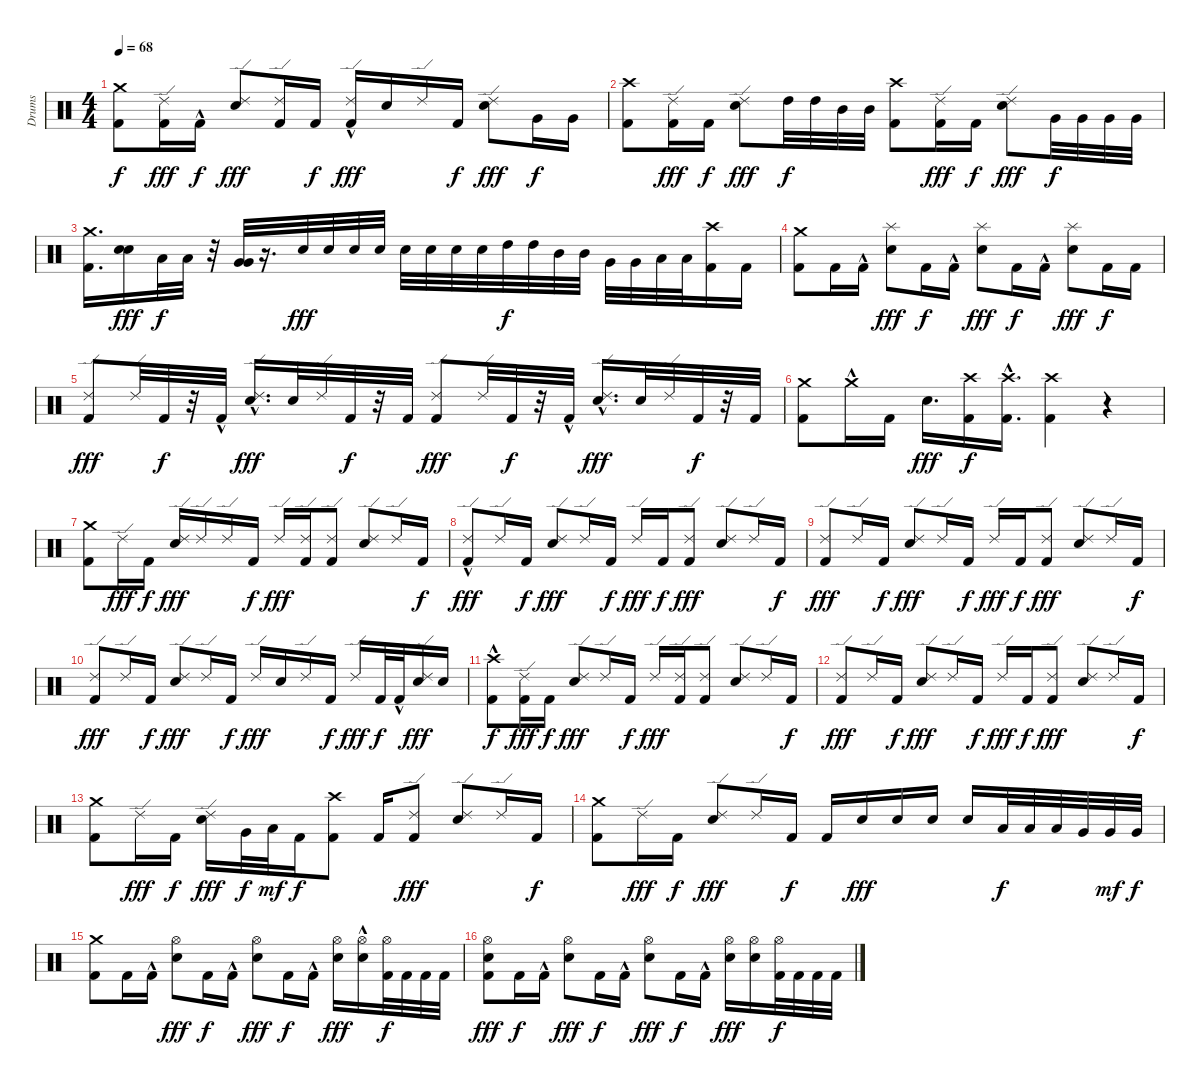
\track ("Drums" "Drums") {instrument percussion}
\staff {score}
\articulation defaults
\ts (4 4)
\tempo 68
\clef neutral
\ks c
("Crash medium (hit)" "Kick (hit) 2").8{dy f} ("Ride (edge) 2" "Kick (hit) 2").16{dy fff} "Kick (hit) 2"{hac}.16{dy f} ("Ride (edge) 2" "Snare (hit) 2").8{dy fff} ("Ride (edge) 2" "Kick (hit) 2").16 "Kick (hit) 2".16{dy f} ("Ride (edge) 2" "Kick (hit) 2"{hac}).16{dy fff} "Snare (hit) 2".16 "Ride (edge) 2".16 "Kick (hit) 2".16{dy f} ("Ride (edge) 2" "Snare (hit) 2").8{dy fff} "Very Low Tom (hit)".16{dy f} "Very Low Tom (hit)".16 |
("Crash high (hit)" "Kick (hit) 2").8 ("Ride (edge) 2" "Kick (hit) 2").16{dy fff} "Kick (hit) 2".16{dy f} ("Snare (hit) 2" "Ride (edge) 2").8{dy fff} "High Tom (hit)".32{dy f} "High Tom (hit)".32 "Mid Tom (hit)".32 "Mid Tom (hit)".32 ("Crash high (hit)" "Kick (hit) 2").8 ("Ride (edge) 2" "Kick (hit) 2").16{dy fff} "Kick (hit) 2".16{dy f} ("Snare (hit) 2" "Ride (edge) 2").8{dy fff} "Very Low Tom (hit)".32{dy f} "Very Low Tom (hit)".32 "Very Low Tom (hit)".32 "Very Low Tom (hit)".32 |
("Crash medium (hit)" "Kick (hit) 2").16{d} ("Snare (hit) 2" "Snare (hit) 2").16{dy fff} "Low Tom (hit)".32{dy f} "Low Tom (hit)".32 r.32 ("Very Low Tom (hit)" "Very Low Tom (hit)").32 r.16{d} "Snare (hit) 2".32{dy fff} "Snare (hit) 2".32 "Snare (hit) 2".32 "Snare (hit) 2".32 "Snare (hit) 2".32 "Snare (hit) 2".32 "Snare (hit) 2".32 "Snare (hit) 2".32 "High Tom (hit)".32{dy f} "High Tom (hit)".32 "Mid Tom (hit)".32 "Mid Tom (hit)".32 "Very Low Tom (hit)".32 "Very Low Tom (hit)".32 "Low Floor Tom (hit)".32 "Low Floor Tom (hit)".32 ("Crash high (hit)" "Kick (hit) 2").16 "Kick (hit) 2".16 |
("Crash medium (hit)" "Kick (hit) 2").8 "Kick (hit) 2".16 "Kick (hit) 2"{hac}.16 ("Snare (hit) 2" "Splash (hit)").8{dy fff} "Kick (hit) 2".16{dy f} "Kick (hit) 2"{hac}.16 ("Snare (hit) 2" "Splash (hit)").8{dy fff} "Kick (hit) 2".16{dy f} "Kick (hit) 2"{hac}.16 ("Snare (hit) 2" "Splash (hit)").8{dy fff} "Kick (hit) 2".16{dy f} "Kick (hit) 2".16 |
("Ride (edge) 2" "Kick (hit) 2").8{dy fff} "Ride (edge) 2".32 "Kick (hit) 2".32{dy f} r.32 "Kick (hit) 2"{hac}.32 ("Ride (edge) 2" "Snare (hit) 2"{hac}).16{d dy fff} "Snare (hit) 2".32 "Ride (edge) 2".32 "Kick (hit) 2".32{dy f} r.32 "Kick (hit) 2".32 ("Ride (edge) 2" "Kick (hit) 2").8{dy fff} "Ride (edge) 2".32 "Kick (hit) 2".32{dy f} r.32 "Kick (hit) 2"{hac}.32 ("Ride (edge) 2" "Snare (hit) 2"{hac}).16{d dy fff} "Snare (hit) 2".32 "Ride (edge) 2".32 "Kick (hit) 2".32{dy f} r.32 "Kick (hit) 2".32 |
("Crash medium (hit)" "Kick (hit) 2").8 "Crash medium (hit)"{hac}.16 "Kick (hit) 2".16 "Snare (hit) 2".16{d dy fff} ("Crash high (hit)" "Kick (hit) 2").16{dy f} ("Crash high (hit)"{hac} "Kick (hit) 2").16{d} ("Crash high (hit)" "Kick (hit) 2").4 r.4 |
("Crash medium (hit)" "Kick (hit) 2").8{volume 16} "Ride (edge) 2".16{dy fff} "Kick (hit) 2".16{dy f} ("Snare (hit) 2" "Ride (edge) 2").16{dy fff} "Ride (edge) 2".16 "Ride (edge) 2".16 "Kick (hit) 2".16{dy f} "Ride (edge) 2".16{dy fff} ("Ride (edge) 2" "Kick (hit) 2").16 ("Ride (edge) 2" "Kick (hit) 2").8 ("Snare (hit) 2" "Ride (edge) 2").8 "Ride (edge) 2".16 "Kick (hit) 2".16{dy f} |
("Ride (edge) 2" "Kick (hit) 2"{hac}).8{dy fff} "Ride (edge) 2".16 "Kick (hit) 2".16{dy f} ("Snare (hit) 2" "Ride (edge) 2").8{dy fff} "Ride (edge) 2".16 "Kick (hit) 2".16{dy f} "Ride (edge) 2".16{dy fff} "Kick (hit) 2".16{dy f} ("Ride (edge) 2" "Kick (hit) 2").8{dy fff} ("Snare (hit) 2" "Ride (edge) 2").8 "Ride (edge) 2".16 "Kick (hit) 2".16{dy f} |
("Ride (edge) 2" "Kick (hit) 2").8{dy fff} "Ride (edge) 2".16 "Kick (hit) 2".16{dy f} ("Snare (hit) 2" "Ride (edge) 2").8{dy fff} "Ride (edge) 2".16 "Kick (hit) 2".16{dy f} "Ride (edge) 2".16{dy fff} "Kick (hit) 2".16{dy f} ("Ride (edge) 2" "Kick (hit) 2").8{dy fff} ("Snare (hit) 2" "Ride (edge) 2").8 "Ride (edge) 2".16 "Kick (hit) 2".16{dy f} |
("Ride (edge) 2" "Kick (hit) 2").8{dy fff} "Ride (edge) 2".16 "Kick (hit) 2".16{dy f} ("Snare (hit) 2" "Ride (edge) 2").8{dy fff} "Ride (edge) 2".16 "Kick (hit) 2".16{dy f} "Ride (edge) 2".16{dy fff} "Snare (hit) 2".16 "Ride (edge) 2".16 "Kick (hit) 2".16{dy f} "Ride (edge) 2".16{dy fff} "Kick (hit) 2".32{dy f} "Kick (hit) 2"{hac}.32 ("Ride (edge) 2" "Snare (hit) 2").16{dy fff} "Snare (hit) 2".16 |
("Crash high (hit)" "Kick (hit) 2"{hac}).8{dy f} ("Ride (edge) 2" "Kick (hit) 2").16{dy fff} "Kick (hit) 2".16{dy f} ("Snare (hit) 2" "Ride (edge) 2").8{dy fff} "Ride (edge) 2".16 "Kick (hit) 2".16{dy f} "Ride (edge) 2".16{dy fff} ("Ride (edge) 2" "Kick (hit) 2").16 ("Ride (edge) 2" "Kick (hit) 2").8 ("Snare (hit) 2" "Ride (edge) 2").8 "Ride (edge) 2".16 "Kick (hit) 2".16{dy f} |
("Ride (edge) 2" "Kick (hit) 2").8{dy fff} "Ride (edge) 2".16 "Kick (hit) 2".16{dy f} ("Snare (hit) 2" "Ride (edge) 2").8{dy fff} "Ride (edge) 2".16 "Kick (hit) 2".16{dy f} "Ride (edge) 2".16{dy fff} "Kick (hit) 2".16{dy f} ("Ride (edge) 2" "Kick (hit) 2").8{dy fff} ("Snare (hit) 2" "Ride (edge) 2").8 "Ride (edge) 2".16 "Kick (hit) 2".16{dy f} |
("Crash medium (hit)" "Kick (hit) 2").8 "Ride (edge) 2".16{dy fff} "Kick (hit) 2".16{dy f} ("Snare (hit) 2" "Ride (edge) 2").16{dy fff} "Very Low Tom (hit)".32{dy f} "Low Floor Tom (hit)".32{dy mf} "Kick (hit) 2".16{dy f} ("Crash high (hit)" "Kick (hit) 2").8 "Kick (hit) 2".16 ("Ride (edge) 2" "Kick (hit) 2").8{dy fff} ("Snare (hit) 2" "Ride (edge) 2").8 "Ride (edge) 2".16 "Kick (hit) 2".16{dy f} |
("Crash medium (hit)" "Kick (hit) 2").8 "Ride (edge) 2".16{dy fff} "Kick (hit) 2".16{dy f} ("Ride (edge) 2" "Snare (hit) 2").8{dy fff} "Ride (edge) 2".16 "Kick (hit) 2".16{dy f} "Kick (hit) 2".16 "Snare (hit) 2".16{dy fff} "Snare (hit) 2".16 "Snare (hit) 2".16 "Snare (hit) 2".16 "Low Tom (hit)".32{dy f} "Low Tom (hit)".32 "Low Tom (hit)".32 "Very Low Tom (hit)".32 "Very Low Tom (hit)".32{dy mf} "Very Low Tom (hit)".32{dy f} |
("Crash medium (hit)" "Kick (hit) 2").8 "Kick (hit) 2".16 "Kick (hit) 2"{hac}.16 ("Snare (hit) 2" "Hi-Hat (open)").8{dy fff} "Kick (hit) 2".16{dy f} "Kick (hit) 2"{hac}.16 ("Snare (hit) 2" "Hi-Hat (open)").8{dy fff} "Kick (hit) 2".16{dy f} "Kick (hit) 2"{hac}.16 ("Snare (hit) 2" "Hi-Hat (open)").16{dy fff} ("Snare (hit) 2"{hac} "Hi-Hat (open)").16 ("Hi-Hat (open)" "Kick (hit) 2").32{dy f} "Kick (hit) 2".32 "Kick (hit) 2".32 "Kick (hit) 2".32 |
("Hi-Hat (open)" "Snare (hit) 2" "Kick (hit) 2").8{dy fff} "Kick (hit) 2".16{dy f} "Kick (hit) 2"{hac}.16 ("Hi-Hat (open)" "Snare (hit) 2").8{dy fff} "Kick (hit) 2".16{dy f} "Kick (hit) 2"{hac}.16 ("Hi-Hat (open)" "Snare (hit) 2").8{dy fff} "Kick (hit) 2".16{dy f} "Kick (hit) 2"{hac}.16 ("Hi-Hat (open)" "Snare (hit) 2").16{dy fff} ("Hi-Hat (open)" "Snare (hit) 2").16 ("Hi-Hat (open)" "Kick (hit) 2").32{dy f} "Kick (hit) 2".32 "Kick (hit) 2".32 "Kick (hit) 2".32
